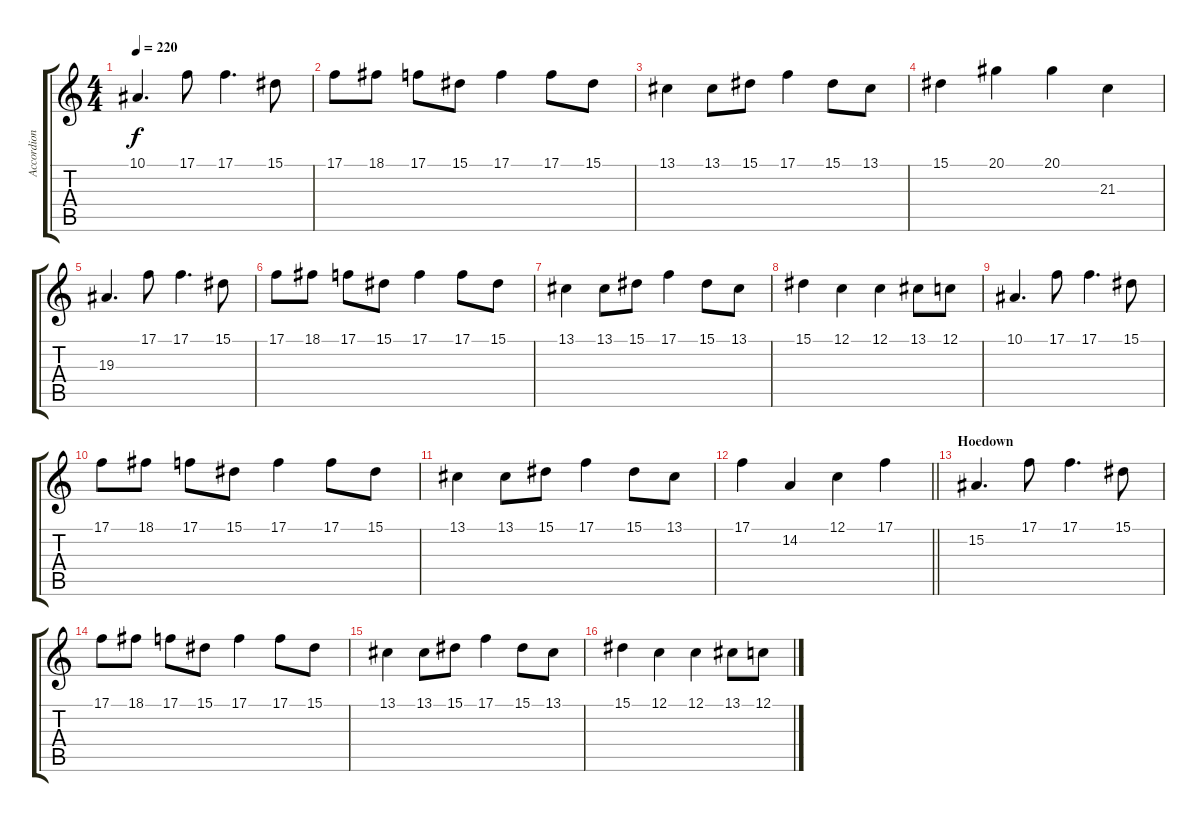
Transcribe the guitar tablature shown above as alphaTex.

\track ("Accordion RH" "Accordion ") {instrument accordion}
\staff {score tabs}
\tuning (C4 G3 Eb3 Bb2 F2 C2) {hide}
\ts (4 4)
\tempo 220
\clef g2
\ks c
10.1.4{d dy f} 17.1.8 17.1.4{d} 15.1.8 |
17.1.8 18.1.8 17.1.8 15.1.8 17.1.4 17.1.8 15.1.8 |
13.1.4 13.1.8 15.1.8 17.1.4 15.1.8 13.1.8 |
15.1.4 20.1.4 20.1.4 21.3.4 |
19.3.4{d} 17.1.8 17.1.4{d} 15.1.8 |
17.1.8 18.1.8 17.1.8 15.1.8 17.1.4 17.1.8 15.1.8 |
13.1.4 13.1.8 15.1.8 17.1.4 15.1.8 13.1.8 |
15.1.4 12.1.4 12.1.4 13.1.8 12.1.8 |
10.1.4{d} 17.1.8 17.1.4{d} 15.1.8 |
17.1.8 18.1.8 17.1.8 15.1.8 17.1.4 17.1.8 15.1.8 |
13.1.4 13.1.8 15.1.8 17.1.4 15.1.8 13.1.8 |
\barLineRight lightlight
17.1.4 14.2.4 12.1.4 17.1.4 |
\section ("" "Hoedown")
15.2.4{d} 17.1.8 17.1.4{d} 15.1.8 |
17.1.8 18.1.8 17.1.8 15.1.8 17.1.4 17.1.8 15.1.8 |
13.1.4 13.1.8 15.1.8 17.1.4 15.1.8 13.1.8 |
15.1.4 12.1.4 12.1.4 13.1.8 12.1.8
